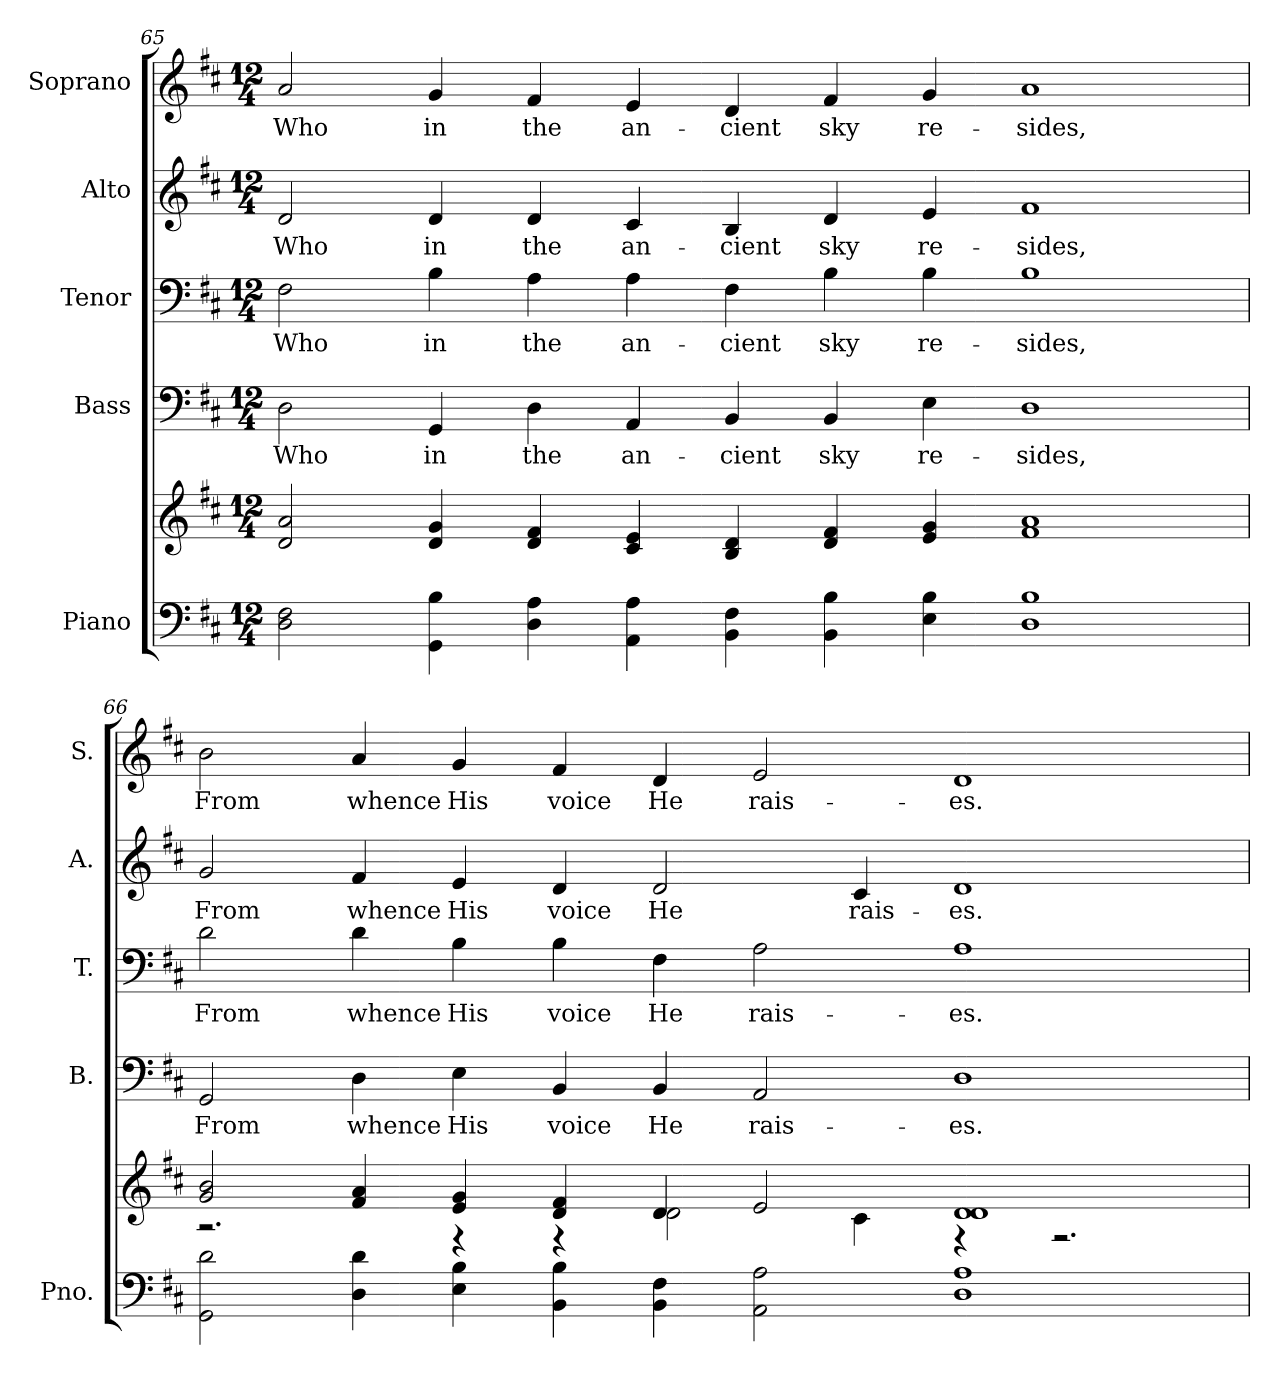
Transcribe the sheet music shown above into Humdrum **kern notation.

**kern	**kern	**kern	**text	**kern	**text	**kern	**text	**kern	**text
*part5	*part5	*part4	*part4	*part3	*part3	*part2	*part2	*part1	*part1
*staff6	*staff5	*staff4	*staff4	*staff3	*staff3	*staff2	*staff2	*staff1	*staff1
*I"Piano	*	*I"Bass	*	*I"Tenor	*	*I"Alto	*	*I"Soprano	*
*I'Pno.	*	*I'B.	*	*I'T.	*	*I'A.	*	*I'S.	*
!!LO:PB:g=z
*clefF4	*clefG2	*clefF4	*	*clefF4	*	*clefG2	*	*clefG2	*
*k[f#c#]	*k[f#c#]	*k[f#c#]	*	*k[f#c#]	*	*k[f#c#]	*	*k[f#c#]	*
*D:	*D:	*D:	*	*D:	*	*D:	*	*D:	*
*M12/4	*M12/4	*M12/4	*	*M12/4	*	*M12/4	*	*M12/4	*
=65	=65	=65	=65	=65	=65	=65	=65	=65	=65
!	!	!	!LO:LY:b:color=#000000	!	!	!	!	!	!
!	!	!	!	!	!LO:LY:b:color=#000000	!	!	!	!
!	!	!	!	!	!	!	!LO:LY:b:color=#000000	!	!
!	!	!	!	!	!	!	!	!	!LO:LY:b:color=#000000
2Di\ 2F#i	2di/ 2ai	2Di\	Who	2F#i\	Who	2di/	Who	2ai/	Who
!	!	!	!LO:LY:b:color=#000000	!	!	!	!	!	!
!	!	!	!	!	!LO:LY:b:color=#000000	!	!	!	!
!	!	!	!	!	!	!	!LO:LY:b:color=#000000	!	!
!	!	!	!	!	!	!	!	!	!LO:LY:b:color=#000000
4GGi\ 4Bi	4di/ 4gi	4GGi/	in	4Bi\	in	4di/	in	4gi/	in
!	!	!	!LO:LY:b:color=#000000	!	!	!	!	!	!
!	!	!	!	!	!LO:LY:b:color=#000000	!	!	!	!
!	!	!	!	!	!	!	!LO:LY:b:color=#000000	!	!
!	!	!	!	!	!	!	!	!	!LO:LY:b:color=#000000
4Di\ 4Ai	4di/ 4f#i	4Di\	the	4Ai\	the	4di/	the	4f#i/	the
!	!	!	!LO:LY:b:color=#000000	!	!	!	!	!	!
!	!	!	!	!	!LO:LY:b:color=#000000	!	!	!	!
!	!	!	!	!	!	!	!LO:LY:b:color=#000000	!	!
!	!	!	!	!	!	!	!	!	!LO:LY:b:color=#000000
4AAi\ 4Ai	4c#i/ 4ei	4AAi/	an-	4Ai\	an-	4c#i/	an-	4ei/	an-
!	!	!	!LO:LY:b:color=#000000	!	!	!	!	!	!
!	!	!	!	!	!LO:LY:b:color=#000000	!	!	!	!
!	!	!	!	!	!	!	!LO:LY:b:color=#000000	!	!
!	!	!	!	!	!	!	!	!	!LO:LY:b:color=#000000
4BBi\ 4F#i	4Bi/ 4di	4BBi/	-cient	4F#i\	-cient	4Bi/	-cient	4di/	-cient
!	!	!	!LO:LY:b:color=#000000	!	!	!	!	!	!
!	!	!	!	!	!LO:LY:b:color=#000000	!	!	!	!
!	!	!	!	!	!	!	!LO:LY:b:color=#000000	!	!
!	!	!	!	!	!	!	!	!	!LO:LY:b:color=#000000
4BBi\ 4Bi	4di/ 4f#i	4BBi/	sky	4Bi\	sky	4di/	sky	4f#i/	sky
!	!	!	!LO:LY:b:color=#000000	!	!	!	!	!	!
!	!	!	!	!	!LO:LY:b:color=#000000	!	!	!	!
!	!	!	!	!	!	!	!LO:LY:b:color=#000000	!	!
!	!	!	!	!	!	!	!	!	!LO:LY:b:color=#000000
4Ei\ 4Bi	4ei/ 4gi	4Ei\	re-	4Bi\	re-	4ei/	re-	4gi/	re-
!	!	!	!LO:LY:b:color=#000000	!	!	!	!	!	!
!	!	!	!	!	!LO:LY:b:color=#000000	!	!	!	!
!	!	!	!	!	!	!	!LO:LY:b:color=#000000	!	!
!	!	!	!	!	!	!	!	!	!LO:LY:b:color=#000000
1Di 1Bi	1f#i 1ai	1Di	-sides,	1Bi	-sides,	1f#i	-sides,	1ai	-sides,
=66	=66	=66	=66	=66	=66	=66	=66	=66	=66
*	*^	*	*	*	*	*	*	*	*
!	!	!	!	!LO:LY:b:color=#000000	!	!	!	!	!	!
!	!	!	!	!	!	!LO:LY:b:color=#000000	!	!	!	!
!	!	!	!	!	!	!	!	!LO:LY:b:color=#000000	!	!
!	!	!	!	!	!	!	!	!	!	!LO:LY:b:color=#000000
2GGi\ 2di	2gi/ 2bi	2.r	2GGi/	From	2di\	From	2gi/	From	2bi\	From
!	!	!	!	!LO:LY:b:color=#000000	!	!	!	!	!	!
!	!	!	!	!	!	!LO:LY:b:color=#000000	!	!	!	!
!	!	!	!	!	!	!	!	!LO:LY:b:color=#000000	!	!
!	!	!	!	!	!	!	!	!	!	!LO:LY:b:color=#000000
4Di\ 4di	4f#i/ 4ai	.	4Di\	whence	4di\	whence	4f#i/	whence	4ai/	whence
!	!	!	!	!LO:LY:b:color=#000000	!	!	!	!	!	!
!	!	!	!	!	!	!LO:LY:b:color=#000000	!	!	!	!
!	!	!	!	!	!	!	!	!LO:LY:b:color=#000000	!	!
!	!	!	!	!	!	!	!	!	!	!LO:LY:b:color=#000000
4Ei\ 4Bi	4ei/ 4gi	4r	4Ei\	His	4Bi\	His	4ei/	His	4gi/	His
!	!	!	!	!LO:LY:b:color=#000000	!	!	!	!	!	!
!	!	!	!	!	!	!LO:LY:b:color=#000000	!	!	!	!
!	!	!	!	!	!	!	!	!LO:LY:b:color=#000000	!	!
!	!	!	!	!	!	!	!	!	!	!LO:LY:b:color=#000000
4BBi\ 4Bi	4di/ 4f#i	4r	4BBi/	voice	4Bi\	voice	4di/	voice	4f#i/	voice
!	!	!	!	!LO:LY:b:color=#000000	!	!	!	!	!	!
!	!	!	!	!	!	!LO:LY:b:color=#000000	!	!	!	!
!	!	!	!	!	!	!	!	!LO:LY:b:color=#000000	!	!
!	!	!	!	!	!	!	!	!	!	!LO:LY:b:color=#000000
4BBi\ 4F#i	4di/	2di\	4BBi/	He	4F#i\	He	2di/	He	4di/	He
!	!	!	!	!LO:LY:b:color=#000000	!	!	!	!	!	!
!	!	!	!	!	!	!LO:LY:b:color=#000000	!	!	!	!
!	!	!	!	!	!	!	!	!	!	!LO:LY:b:color=#000000
2AAi\ 2Ai	2ei/	.	2AAi/	rais-	2Ai\	rais-	.	.	2ei/	rais-
!	!	!	!	!	!	!	!	!LO:LY:b:color=#000000	!	!
.	.	4c#i\	.	.	.	.	4c#i/	rais-	.	.
!	!	!	!	!LO:LY:b:color=#000000	!	!	!	!	!	!
!	!	!	!	!	!	!LO:LY:b:color=#000000	!	!	!	!
!	!	!	!	!	!	!	!	!LO:LY:b:color=#000000	!	!
!	!	!	!	!	!	!	!	!	!	!LO:LY:b:color=#000000
1Di 1Ai	1di 1di	4r	1Di	-es.	1Ai	-es.	1di	-es.	1di	-es.
.	.	2.r	.	.	.	.	.	.	.	.
*	*v	*v	*	*	*	*	*	*	*	*
=	=	=	=	=	=	=	=	=	=
*-	*-	*-	*-	*-	*-	*-	*-	*-	*-
